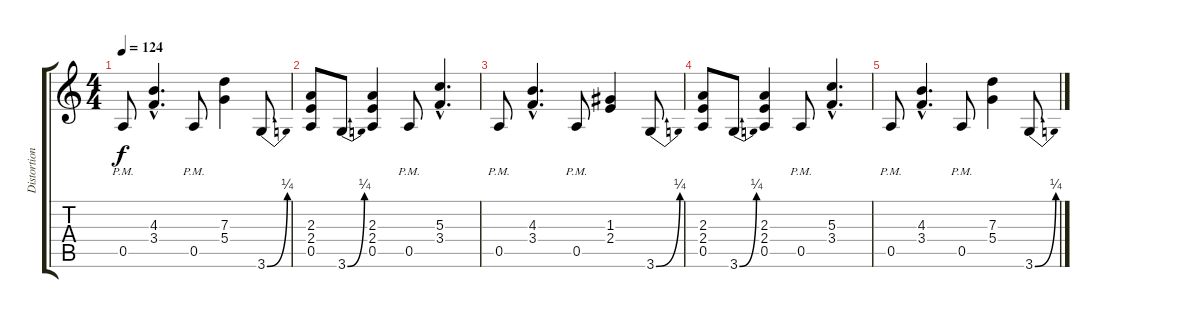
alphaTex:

\track ("Distortion" "Distortion") {instrument distortionguitar}
\staff {score tabs}
\tuning (E4 B3 G3 D3 A2 E2) {hide}
\ts (4 4)
\tempo 124
\clef g2
\ks c
0.5{pm}.8{dy f} (4.3{hac} 3.4{hac}).4{d} 0.5{pm}.8 (7.3 5.4).4 3.6{be (bend 0 0 60 1)}.8 |
(2.3 2.4 0.5).8 3.6{be (bend 0 0 60 1)}.8 (2.3 2.4 0.5).4 0.5{pm}.8 (5.3{hac} 3.4{hac}).4{d} |
0.5{pm}.8 (4.3{hac} 3.4{hac}).4{d} 0.5{pm}.8 (1.3 2.4).4 3.6{be (bend 0 0 60 1)}.8 |
(2.3 2.4 0.5).8 3.6{be (bend 0 0 60 1)}.8 (2.3 2.4 0.5).4 0.5{pm}.8 (5.3{hac} 3.4{hac}).4{d} |
0.5{pm}.8 (4.3{hac} 3.4{hac}).4{d} 0.5{pm}.8 (7.3 5.4).4 3.6{be (bend 0 0 60 1)}.8
